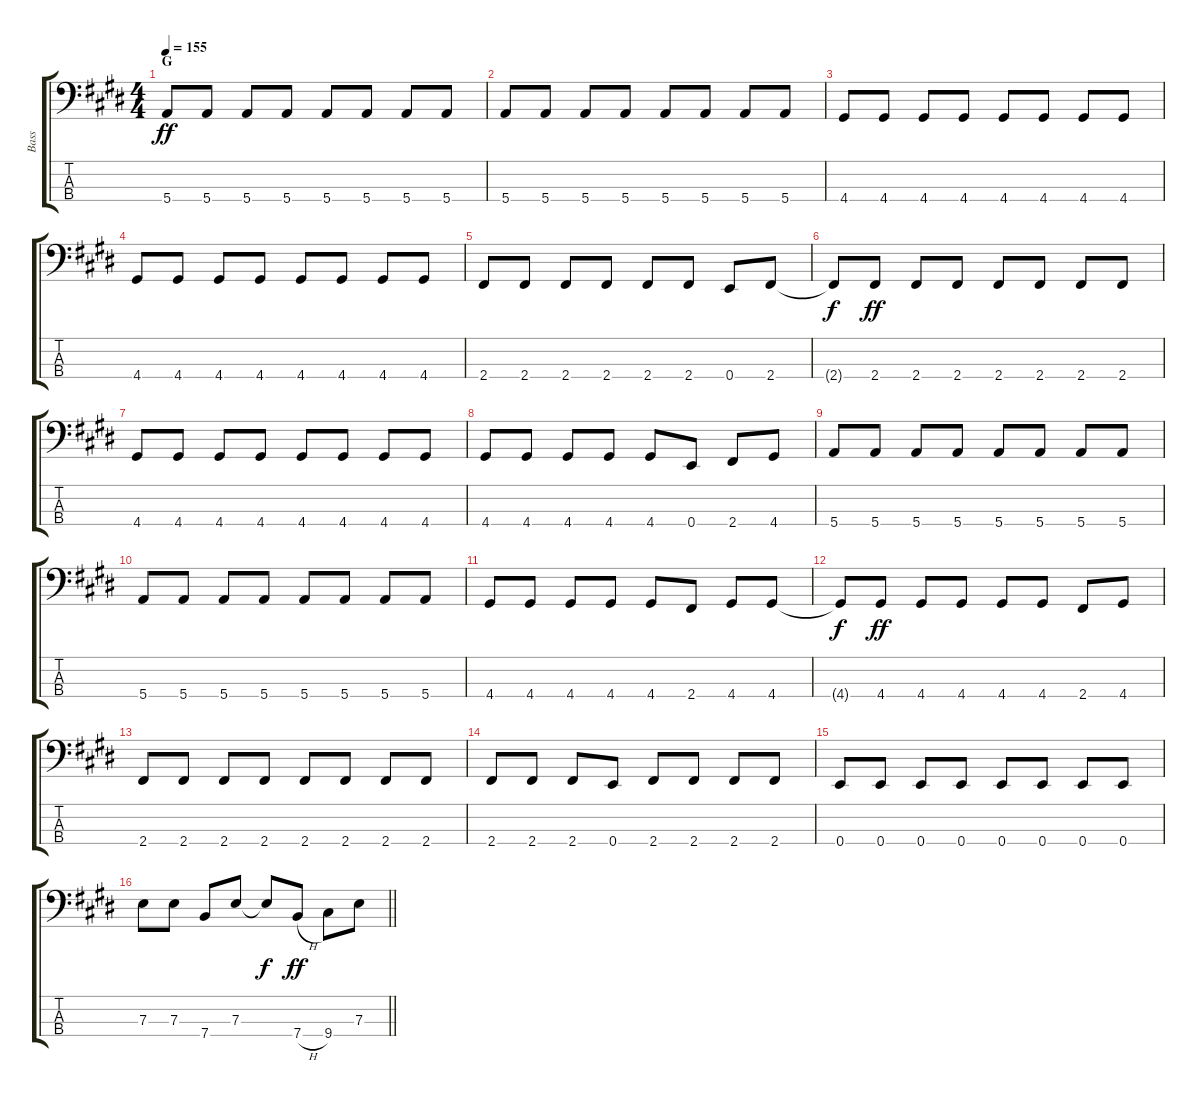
\track ("Bass" "Bass") {instrument electricbasspick}
\staff {score tabs}
\tuning (G2 D2 A1 E1) {hide}
\ts (4 4)
\section ("" "G")
\tempo 155
\clef f4
\ks e
5.4.8{dy ff} 5.4.8 5.4.8 5.4.8 5.4.8 5.4.8 5.4.8 5.4.8 |
5.4.8 5.4.8 5.4.8 5.4.8 5.4.8 5.4.8 5.4.8 5.4.8 |
4.4.8 4.4.8 4.4.8 4.4.8 4.4.8 4.4.8 4.4.8 4.4.8 |
4.4.8 4.4.8 4.4.8 4.4.8 4.4.8 4.4.8 4.4.8 4.4.8 |
2.4.8 2.4.8 2.4.8 2.4.8 2.4.8 2.4.8 0.4.8 2.4.8 |
2.4{t}.8{dy f} 2.4.8{dy ff} 2.4.8 2.4.8 2.4.8 2.4.8 2.4.8 2.4.8 |
4.4.8 4.4.8 4.4.8 4.4.8 4.4.8 4.4.8 4.4.8 4.4.8 |
4.4.8 4.4.8 4.4.8 4.4.8 4.4.8 0.4.8 2.4.8 4.4.8 |
5.4.8 5.4.8 5.4.8 5.4.8 5.4.8 5.4.8 5.4.8 5.4.8 |
5.4.8 5.4.8 5.4.8 5.4.8 5.4.8 5.4.8 5.4.8 5.4.8 |
4.4.8 4.4.8 4.4.8 4.4.8 4.4.8 2.4.8 4.4.8 4.4.8 |
4.4{t}.8{dy f} 4.4.8{dy ff} 4.4.8 4.4.8 4.4.8 4.4.8 2.4.8 4.4.8 |
2.4.8 2.4.8 2.4.8 2.4.8 2.4.8 2.4.8 2.4.8 2.4.8 |
2.4.8 2.4.8 2.4.8 0.4.8 2.4.8 2.4.8 2.4.8 2.4.8 |
0.4.8 0.4.8 0.4.8 0.4.8 0.4.8 0.4.8 0.4.8 0.4.8 |
\barLineRight lightlight
7.3.8 7.3.8 7.4.8 7.3.8 7.3{t}.8{dy f} 7.4{h}.8{dy ff} 9.4.8 7.3.8
